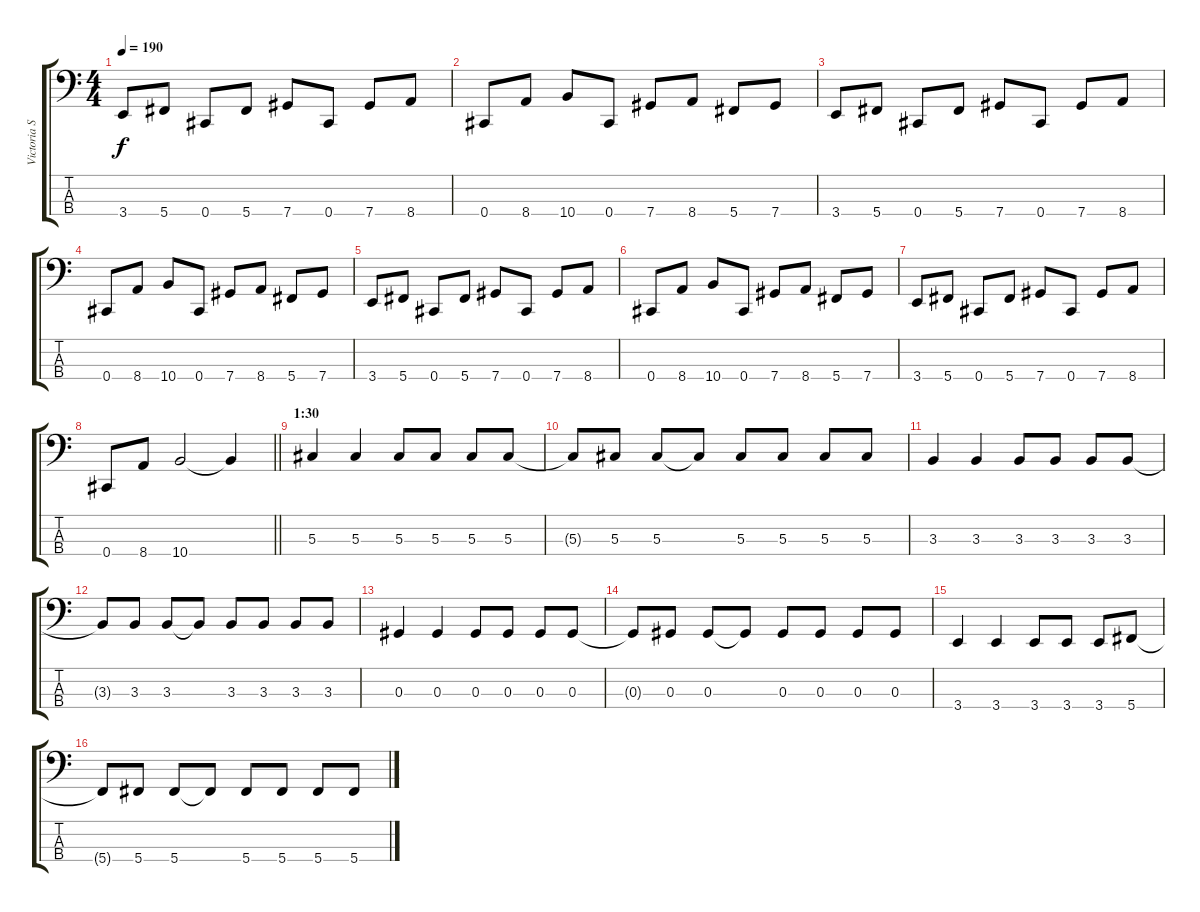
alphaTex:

\track ("Victoria Sztuka" "Victoria S") {instrument electricbassfinger}
\staff {score tabs}
\tuning (Gb2 Db2 Ab1 Db1) {hide}
\ts (4 4)
\tempo 190
\clef f4
\ks c
3.4.8{dy f} 5.4.8 0.4.8 5.4.8 7.4.8 0.4.8 7.4.8 8.4.8 |
0.4.8 8.4.8 10.4.8 0.4.8 7.4.8 8.4.8 5.4.8 7.4.8 |
3.4.8 5.4.8 0.4.8 5.4.8 7.4.8 0.4.8 7.4.8 8.4.8 |
0.4.8 8.4.8 10.4.8 0.4.8 7.4.8 8.4.8 5.4.8 7.4.8 |
3.4.8 5.4.8 0.4.8 5.4.8 7.4.8 0.4.8 7.4.8 8.4.8 |
0.4.8 8.4.8 10.4.8 0.4.8 7.4.8 8.4.8 5.4.8 7.4.8 |
3.4.8 5.4.8 0.4.8 5.4.8 7.4.8 0.4.8 7.4.8 8.4.8 |
\barLineRight lightlight
0.4.8 8.4.8 10.4.2 10.4{t}.4 |
\section ("" "1:30")
5.3.4 5.3.4 5.3.8 5.3.8 5.3.8 5.3.8 |
5.3{t}.8 5.3.8 5.3.8 5.3{t}.8 5.3.8 5.3.8 5.3.8 5.3.8 |
3.3.4 3.3.4 3.3.8 3.3.8 3.3.8 3.3.8 |
3.3{t}.8 3.3.8 3.3.8 3.3{t}.8 3.3.8 3.3.8 3.3.8 3.3.8 |
0.3.4 0.3.4 0.3.8 0.3.8 0.3.8 0.3.8 |
0.3{t}.8 0.3.8 0.3.8 0.3{t}.8 0.3.8 0.3.8 0.3.8 0.3.8 |
3.4.4 3.4.4 3.4.8 3.4.8 3.4.8 5.4.8 |
5.4{t}.8 5.4.8 5.4.8 5.4{t}.8 5.4.8 5.4.8 5.4.8 5.4.8
